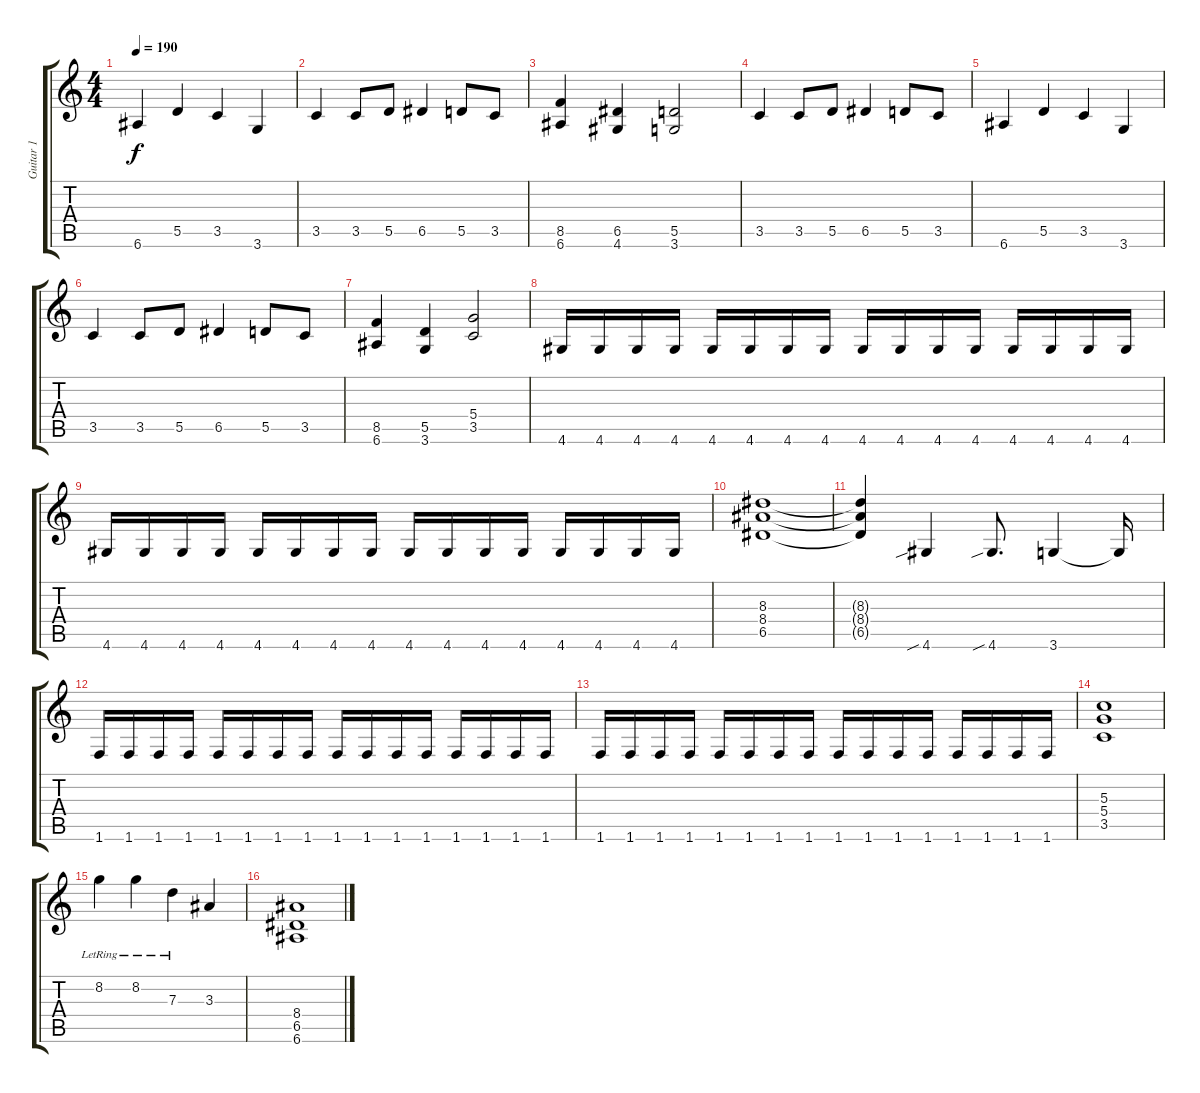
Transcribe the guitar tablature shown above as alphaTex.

\track ("Guitar 1" "Guitar 1") {instrument distortionguitar}
\staff {score tabs}
\tuning (E4 B3 G3 D3 A2 E2) {hide}
\ts (4 4)
\tempo 190
\clef g2
\ks c
6.6.4{dy f} 5.5.4 3.5.4 3.6.4 |
3.5.4 3.5.8 5.5.8 6.5.4 5.5.8 3.5.8 |
(8.5 6.6).4 (6.5 4.6).4 (5.5 3.6).2 |
3.5.4 3.5.8 5.5.8 6.5.4 5.5.8 3.5.8 |
6.6.4 5.5.4 3.5.4 3.6.4 |
3.5.4 3.5.8 5.5.8 6.5.4 5.5.8 3.5.8 |
(8.5 6.6).4 (5.5 3.6).4 (5.4 3.5).2 |
4.6.16 4.6.16 4.6.16 4.6.16 4.6.16 4.6.16 4.6.16 4.6.16 4.6.16 4.6.16 4.6.16 4.6.16 4.6.16 4.6.16 4.6.16 4.6.16 |
4.6.16 4.6.16 4.6.16 4.6.16 4.6.16 4.6.16 4.6.16 4.6.16 4.6.16 4.6.16 4.6.16 4.6.16 4.6.16 4.6.16 4.6.16 4.6.16 |
(8.3 8.4 6.5).1 |
(8.3{t} 8.4{t} 6.5{t}).4 4.6{sib}.4 4.6{sib}.8{d} 3.6.4 3.6{t}.16 |
1.6.16 1.6.16 1.6.16 1.6.16 1.6.16 1.6.16 1.6.16 1.6.16 1.6.16 1.6.16 1.6.16 1.6.16 1.6.16 1.6.16 1.6.16 1.6.16 |
1.6.16 1.6.16 1.6.16 1.6.16 1.6.16 1.6.16 1.6.16 1.6.16 1.6.16 1.6.16 1.6.16 1.6.16 1.6.16 1.6.16 1.6.16 1.6.16 |
(5.3 5.4 3.5).1 |
8.2{lr}.4 8.2{lr}.4 7.3{lr}.4 3.3.4 |
(8.4 6.5 6.6).1
